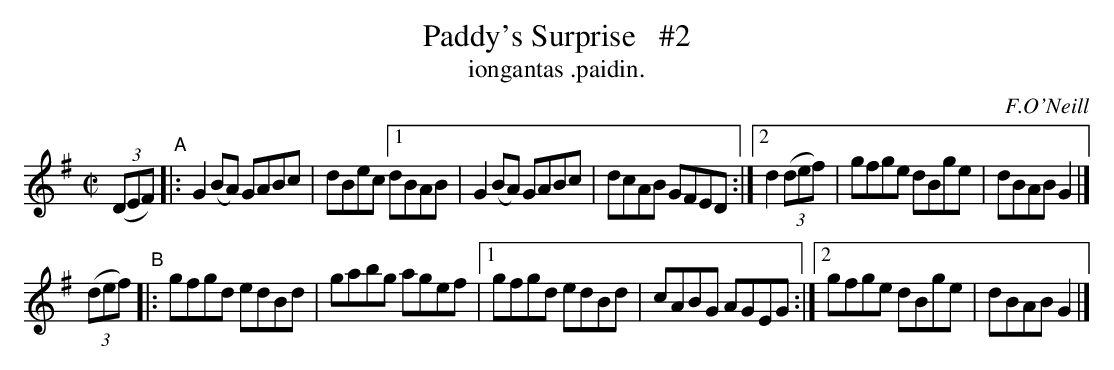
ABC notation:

X:1
T: Paddy's Surprise   #2
T: iongantas \.paidin.
O: F.O'Neill
M: C|
L: 1/8
K: G
(3(DEF) "^A"\
|: G2(BA) GABc | dBec \
[1 dBAB | G2(BA) GABc | dcAB GFED :|\
[2 d2 (3(def) | gfge dBge | dBAB G2 |]
(3(def) "^B"\
|: gfgd edBd | gabg agef |\
[1 gfgd edBd | cABG AGEG :|\
[2 gfge dBge | dBAB G2 |]
